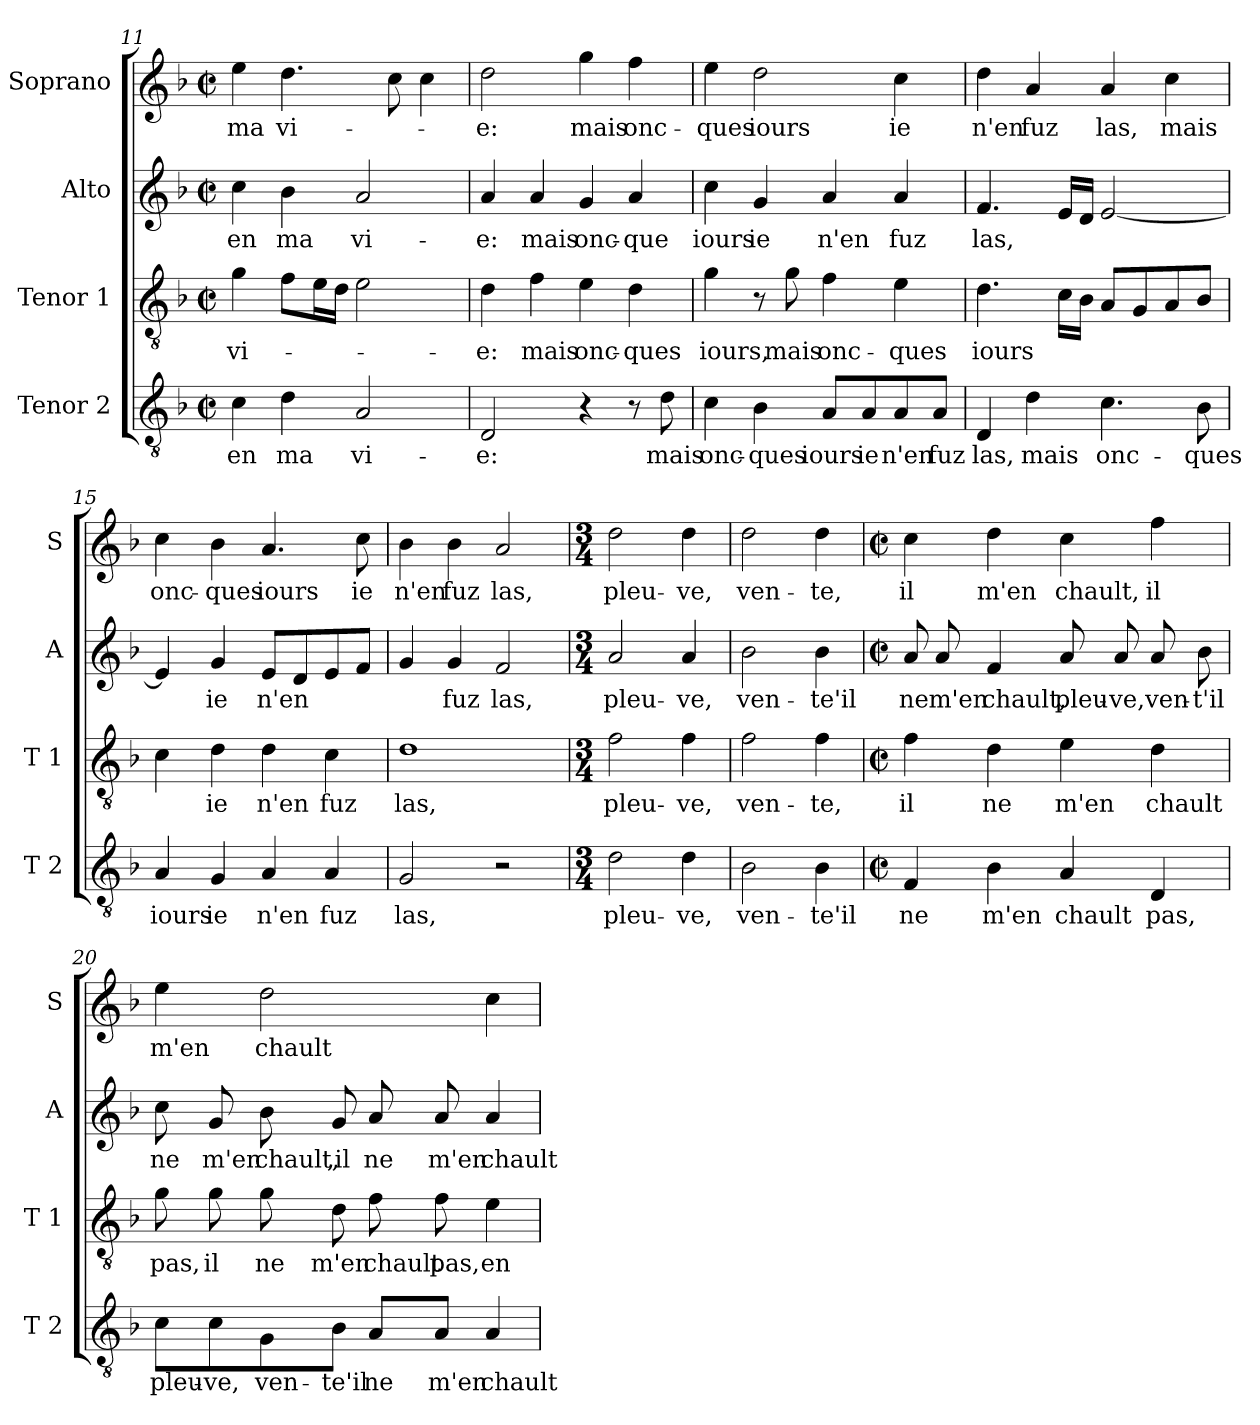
**kern	**text	**kern	**text	**kern	**text	**kern	**text
*part4	*part4	*part3	*part3	*part2	*part2	*part1	*part1
*staff4	*staff4	*staff3	*staff3	*staff2	*staff2	*staff1	*staff1
*I"Tenor 2	*	*I"Tenor 1	*	*I"Alto	*	*I"Soprano	*
*I'T 2	*	*I'T 1	*	*I'A	*	*I'S	*
*clefGv2	*	*clefGv2	*	*clefG2	*	*clefG2	*
*k[b-]	*	*k[b-]	*	*k[b-]	*	*k[b-]	*
*F:	*	*F:	*	*F:	*	*F:	*
*M2/2	*	*M2/2	*	*M2/2	*	*M2/2	*
*met(c|)	*	*met(c|)	*	*met(c|)	*	*met(c|)	*
=11	=11	=11	=11	=11	=11	=11	=11
!	!LO:LY:b	!	!LO:LY:b	!	!LO:LY:b	!	!LO:LY:b
4c\	en	4g\	vi-	4cc\	en	4ee\	ma
!	!LO:LY:b	!	!	!	!LO:LY:b	!	!LO:LY:b
4d\	ma	8f\L	.	4b-\	ma	4.dd\	vi-
.	.	16e\L	.	.	.	.	.
.	.	16d\JJ	.	.	.	.	.
!	!LO:LY:b	!	!	!	!LO:LY:b	!	!
2A/	vi-	2e\	.	2a/	vi-	.	.
.	.	.	.	.	.	8cc\	.
.	.	.	.	.	.	4cc\	.
=12	=12	=12	=12	=12	=12	=12	=12
!	!LO:LY:b	!	!LO:LY:b	!	!LO:LY:b	!	!LO:LY:b
2D/	-e:	4d\	-e:	4a/	-e:	2dd\	-e:
!	!	!	!LO:LY:b	!	!LO:LY:b	!	!
.	.	4f\	mais	4a/	mais	.	.
!	!	!	!LO:LY:b	!	!LO:LY:b	!	!LO:LY:b
4r	.	4e\	onc-	4g/	onc-	4gg\	mais
!	!	!	!LO:LY:b	!	!LO:LY:b	!	!LO:LY:b
8r	.	4d\	-ques	4a/	-que	4ff\	onc-
!	!LO:LY:b	!	!	!	!	!	!
8d\	mais	.	.	.	.	.	.
=13	=13	=13	=13	=13	=13	=13	=13
!	!LO:LY:b	!	!LO:LY:b	!	!LO:LY:b	!	!LO:LY:b
4c\	onc-	4g\	iours,	4cc\	iours	4ee\	-ques
!	!LO:LY:b	!	!	!	!LO:LY:b	!	!LO:LY:b
4B-\	-ques	8r	.	4g/	ie	2dd\	iours
!	!	!	!LO:LY:b	!	!	!	!
.	.	8g\	mais	.	.	.	.
!	!LO:LY:b	!	!LO:LY:b	!	!LO:LY:b	!	!
8A/L	iours	4f\	onc-	4a/	n'en	.	.
!	!LO:LY:b	!	!	!	!	!	!
8A/	ie	.	.	.	.	.	.
!	!LO:LY:b	!	!LO:LY:b	!	!LO:LY:b	!	!LO:LY:b
8A/	n'en	4e\	-ques	4a/	fuz	4cc\	ie
!	!LO:LY:b	!	!	!	!	!	!
8A/J	fuz	.	.	.	.	.	.
!!LO:LB:g=z
=14	=14	=14	=14	=14	=14	=14	=14
!	!LO:LY:b	!	!LO:LY:b	!	!LO:LY:b	!	!LO:LY:b
4D/	las,	4.d\	iours	4.f/	las,	4dd\	n'en
!	!LO:LY:b	!	!	!	!	!	!LO:LY:b
4d\	mais	.	.	.	.	4a/	fuz
.	.	16c\LL	.	16e/LL	.	.	.
.	.	16B-\JJ	.	16d/JJ	.	.	.
!	!LO:LY:b	!	!	!	!	!	!LO:LY:b
4.c\	onc-	8A/L	.	[2e/	.	4a/	las,
.	.	8G/	.	.	.	.	.
!	!	!	!	!	!	!	!LO:LY:b
.	.	8A/	.	.	.	4cc\	mais
!	!LO:LY:b	!	!	!	!	!	!
8B-\	-ques	8B-/J	.	.	.	.	.
=15	=15	=15	=15	=15	=15	=15	=15
!	!LO:LY:b	!	!	!	!	!	!LO:LY:b
4A/	iours	4c\	.	4e/]	.	4cc\	onc-
!	!LO:LY:b	!	!LO:LY:b	!	!LO:LY:b	!	!LO:LY:b
4G/	ie	4d\	ie	4g/	ie	4b-\	-ques
!	!LO:LY:b	!	!LO:LY:b	!	!LO:LY:b	!	!LO:LY:b
4A/	n'en	4d\	n'en	8e/L	n'en	4.a/	iours
.	.	.	.	8d/	.	.	.
!	!LO:LY:b	!	!LO:LY:b	!	!	!	!
4A/	fuz	4c\	fuz	8e/	.	.	.
!	!	!	!	!	!	!	!LO:LY:b
.	.	.	.	8f/J	.	8cc\	ie
=16	=16	=16	=16	=16	=16	=16	=16
!	!LO:LY:b	!	!LO:LY:b	!	!	!	!LO:LY:b
2G/	las,	1d	las,	4g/	.	4b-\	n'en
!	!	!	!	!	!LO:LY:b	!	!LO:LY:b
.	.	.	.	4g/	fuz	4b-\	fuz
!	!	!	!	!	!LO:LY:b	!	!LO:LY:b
2r	.	.	.	2f/	las,	2a/	las,
=17	=17	=17	=17	=17	=17	=17	=17
*M3/4	*	*M3/4	*	*M3/4	*	*M3/4	*
!	!LO:LY:b	!	!LO:LY:b	!	!LO:LY:b	!	!LO:LY:b
2d\	pleu-	2f\	pleu-	2a/	pleu-	2dd\	pleu-
!	!LO:LY:b	!	!LO:LY:b	!	!LO:LY:b	!	!LO:LY:b
4d\	-ve,	4f\	-ve,	4a/	-ve,	4dd\	-ve,
=18	=18	=18	=18	=18	=18	=18	=18
!	!LO:LY:b	!	!LO:LY:b	!	!LO:LY:b	!	!LO:LY:b
2B-\	ven-	2f\	ven-	2b-\	ven-	2dd\	ven-
!	!LO:LY:b	!	!LO:LY:b	!	!LO:LY:b	!	!LO:LY:b
4B-\	-te'il	4f\	-te,	4b-\	-te'il	4dd\	-te,
!!LO:LB:g=z
=19	=19	=19	=19	=19	=19	=19	=19
*M2/2	*	*M2/2	*	*M2/2	*	*M2/2	*
*met(c|)	*	*met(c|)	*	*met(c|)	*	*met(c|)	*
!	!LO:LY:b	!	!LO:LY:b	!	!LO:LY:b	!	!LO:LY:b
4F/	ne	4f\	il	8a/	ne	4cc\	il
!	!	!	!	!	!LO:LY:b	!	!
.	.	.	.	8a/	m'en	.	.
!	!LO:LY:b	!	!LO:LY:b	!	!LO:LY:b	!	!LO:LY:b
4B-\	m'en	4d\	ne	4f/	chault,	4dd\	m'en
!	!LO:LY:b	!	!LO:LY:b	!	!LO:LY:b	!	!LO:LY:b
4A/	chault	4e\	m'en	8a/	pleu-	4cc\	chault,
!	!	!	!	!	!LO:LY:b	!	!
.	.	.	.	8a/	-ve,	.	.
!	!LO:LY:b	!	!LO:LY:b	!	!LO:LY:b	!	!LO:LY:b
4D/	pas,	4d\	chault	8a/	ven-	4ff\	il
!	!	!	!	!	!LO:LY:b	!	!
.	.	.	.	8b-\	-t'il	.	.
=20	=20	=20	=20	=20	=20	=20	=20
!	!LO:LY:b	!	!LO:LY:b	!	!LO:LY:b	!	!LO:LY:b
8c\L	pleu-	8g\	pas,	8cc\	ne	4ee\	m'en
!	!LO:LY:b	!	!LO:LY:b	!	!LO:LY:b	!	!
8c\	-ve,	8g\	il	8g/	m'en	.	.
!	!LO:LY:b	!	!LO:LY:b	!	!LO:LY:b	!	!LO:LY:b
8G\	ven-	8g\	ne	8b-\	chault,	2dd\	chault
!	!LO:LY:b	!	!LO:LY:b	!	!LO:LY:b	!	!
8B-\J	-te'il	8d\	m'en	8g/	,il	.	.
!	!LO:LY:b	!	!LO:LY:b	!	!LO:LY:b	!	!
8A/L	ne	8f\	chault	8a/	ne	.	.
!	!LO:LY:b	!	!LO:LY:b	!	!LO:LY:b	!	!
8A/J	m'en	8f\	pas,	8a/	m'en	.	.
!	!LO:LY:b	!	!LO:LY:b	!	!LO:LY:b	!	!
4A/	chault	4e\	en	4a/	chault	4cc\	.
=	=	=	=	=	=	=	=
*-	*-	*-	*-	*-	*-	*-	*-
